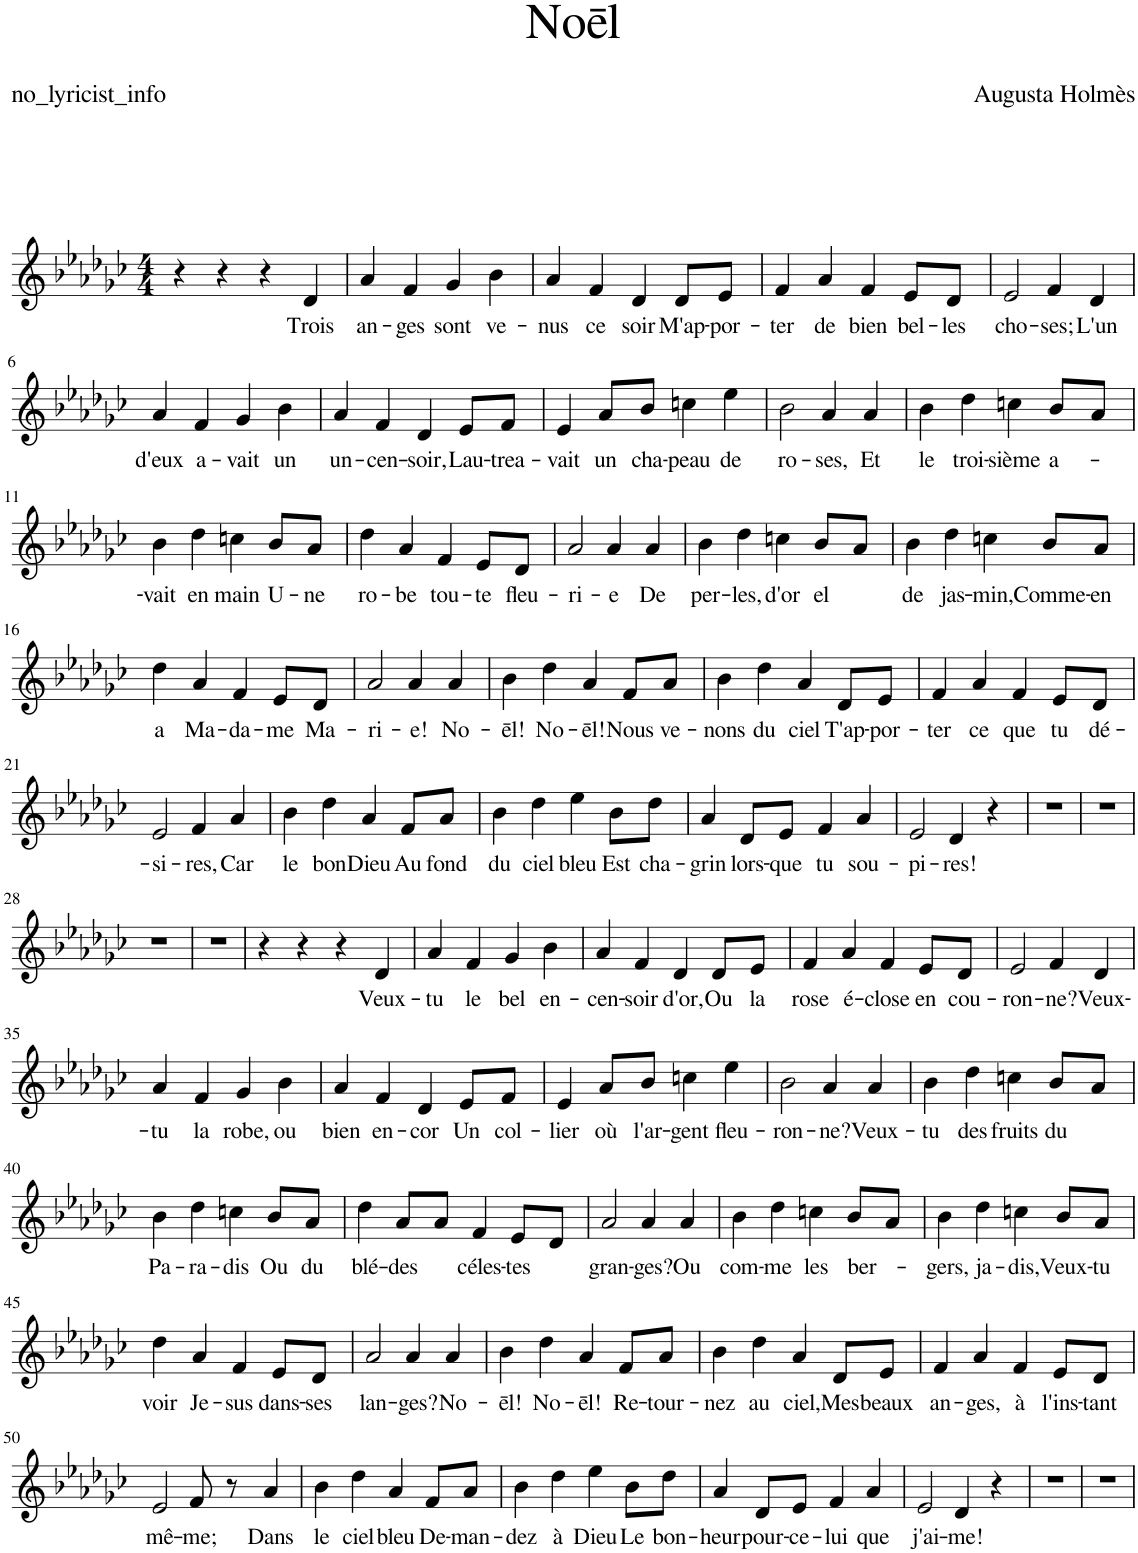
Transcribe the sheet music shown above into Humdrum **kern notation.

**kern	**text
*part1	*part1
*staff1	*staff1
*I"Piano	*
*I'Pno	*
*clefG2	*
*k[b-e-a-d-g-c-]	*
*M4/4	*
=1	=1
4r	.
4r	.
4r	.
!	!LO:LY:b
4d-/	Trois
=2	=2
!	!LO:LY:b
4a-/	an-
!	!LO:LY:b
4f/	-ges
!	!LO:LY:b
4g-/	sont
!	!LO:LY:b
4b-\	ve-
=3	=3
!	!LO:LY:b
4a-/	-nus
!	!LO:LY:b
4f/	ce
!	!LO:LY:b
4d-/	soir
!	!LO:LY:b
8d-/L	M'ap-
!	!LO:LY:b
8e-/J	-por-
=4	=4
!	!LO:LY:b
4f/	-ter
!	!LO:LY:b
4a-/	de
!	!LO:LY:b
4f/	bien
!	!LO:LY:b
8e-/L	bel-
!	!LO:LY:b
8d-/J	-les
=5	=5
!	!LO:LY:b
2e-/	cho-
!	!LO:LY:b
4f/	-ses;
!	!LO:LY:b
4d-/	L'un
!!LO:LB:g=z
=6	=6
!	!LO:LY:b
4a-/	d'eux
!	!LO:LY:b
4f/	a-
!	!LO:LY:b
4g-/	-vait
!	!LO:LY:b
4b-\	un
=7	=7
!	!LO:LY:b
4a-/	un-
!	!LO:LY:b
4f/	-cen-
!	!LO:LY:b
4d-/	-soir,
!	!LO:LY:b
8e-/L	Lau-
!	!LO:LY:b
8f/J	-trea-
=8	=8
!	!LO:LY:b
4e-/	-vait
!	!LO:LY:b
8a-/L	un
!	!LO:LY:b
8b-/J	cha-
!	!LO:LY:b
4ccn\	-peau
!	!LO:LY:b
4ee-\	de
=9	=9
!	!LO:LY:b
2b-\	ro-
!	!LO:LY:b
4a-/	-ses,
!	!LO:LY:b
4a-/	Et
=10	=10
!	!LO:LY:b
4b-\	le
!	!LO:LY:b
4dd-\	troi-
!	!LO:LY:b
4ccn\	-sième
!	!LO:LY:b
8b-/L	a-
8a-/J	.
!!LO:LB:g=z
=11	=11
!	!LO:LY:b
4b-\	-vait
!	!LO:LY:b
4dd-\	en
!	!LO:LY:b
4ccn\	main
!	!LO:LY:b
8b-/L	U-
!	!LO:LY:b
8a-/J	-ne
=12	=12
!	!LO:LY:b
4dd-\	ro-
!	!LO:LY:b
4a-/	-be
!	!LO:LY:b
4f/	tou-
!	!LO:LY:b
8e-/L	-te
!	!LO:LY:b
8d-/J	fleu-
=13	=13
!	!LO:LY:b
2a-/	-ri-
!	!LO:LY:b
4a-/	-e
!	!LO:LY:b
4a-/	De
=14	=14
!	!LO:LY:b
4b-\	per-
!	!LO:LY:b
4dd-\	-les,
!	!LO:LY:b
4ccn\	d'or
!	!LO:LY:b
8b-/L	el
8a-/J	.
=15	=15
!	!LO:LY:b
4b-\	de
!	!LO:LY:b
4dd-\	jas-
!	!LO:LY:b
4ccn\	-min,
!	!LO:LY:b
8b-/L	Comme-
!	!LO:LY:b
8a-/J	-en
!!LO:LB:g=z
=16	=16
!	!LO:LY:b
4dd-\	a
!	!LO:LY:b
4a-/	Ma-
!	!LO:LY:b
4f/	-da-
!	!LO:LY:b
8e-/L	-me
!	!LO:LY:b
8d-/J	Ma-
=17	=17
!	!LO:LY:b
2a-/	-ri-
!	!LO:LY:b
4a-/	-e!
!	!LO:LY:b
4a-/	No-
=18	=18
!	!LO:LY:b
4b-\	-ēl!
!	!LO:LY:b
4dd-\	No-
!	!LO:LY:b
4a-/	-ēl!
!	!LO:LY:b
8f/L	Nous
!	!LO:LY:b
8a-/J	ve-
=19	=19
!	!LO:LY:b
4b-\	-nons
!	!LO:LY:b
4dd-\	du
!	!LO:LY:b
4a-/	ciel
!	!LO:LY:b
8d-/L	T'ap-
!	!LO:LY:b
8e-/J	-por-
=20	=20
!	!LO:LY:b
4f/	-ter
!	!LO:LY:b
4a-/	ce
!	!LO:LY:b
4f/	que
!	!LO:LY:b
8e-/L	tu
!	!LO:LY:b
8d-/J	dé-
!!LO:LB:g=z
=21	=21
!	!LO:LY:b
2e-/	-si-
!	!LO:LY:b
4f/	-res,
!	!LO:LY:b
4a-/	Car
=22	=22
!	!LO:LY:b
4b-\	le
!	!LO:LY:b
4dd-\	bon
!	!LO:LY:b
4a-/	Dieu
!	!LO:LY:b
8f/L	Au
!	!LO:LY:b
8a-/J	fond
=23	=23
!	!LO:LY:b
4b-\	du
!	!LO:LY:b
4dd-\	ciel
!	!LO:LY:b
4ee-\	bleu
!	!LO:LY:b
8b-\L	Est
!	!LO:LY:b
8dd-\J	cha-
=24	=24
!	!LO:LY:b
4a-/	-grin
!	!LO:LY:b
8d-/L	lors-
!	!LO:LY:b
8e-/J	-que
!	!LO:LY:b
4f/	tu
!	!LO:LY:b
4a-/	sou-
=25	=25
!	!LO:LY:b
2e-/	-pi-
!	!LO:LY:b
4d-/	-res!
4r	.
=26	=26
1r	.
=27	=27
1r	.
!!LO:LB:g=z
=28	=28
1r	.
=29	=29
1r	.
=30	=30
4r	.
4r	.
4r	.
!	!LO:LY:b
4d-/	Veux-
=31	=31
!	!LO:LY:b
4a-/	-tu
!	!LO:LY:b
4f/	le
!	!LO:LY:b
4g-/	bel
!	!LO:LY:b
4b-\	en-
=32	=32
!	!LO:LY:b
4a-/	-cen-
!	!LO:LY:b
4f/	-soir
!	!LO:LY:b
4d-/	d'or,
!	!LO:LY:b
8d-/L	Ou
!	!LO:LY:b
8e-/J	la
=33	=33
!	!LO:LY:b
4f/	rose
!	!LO:LY:b
4a-/	é-
!	!LO:LY:b
4f/	-close
!	!LO:LY:b
8e-/L	en
!	!LO:LY:b
8d-/J	cou-
=34	=34
!	!LO:LY:b
2e-/	-ron-
!	!LO:LY:b
4f/	-ne?
!	!LO:LY:b
4d-/	Veux-
!!LO:LB:g=z
=35	=35
!	!LO:LY:b
4a-/	-tu
!	!LO:LY:b
4f/	la
!	!LO:LY:b
4g-/	robe,
!	!LO:LY:b
4b-\	ou
=36	=36
!	!LO:LY:b
4a-/	bien
!	!LO:LY:b
4f/	en-
!	!LO:LY:b
4d-/	-cor
!	!LO:LY:b
8e-/L	Un
!	!LO:LY:b
8f/J	col-
=37	=37
!	!LO:LY:b
4e-/	-lier
!	!LO:LY:b
8a-/L	où
!	!LO:LY:b
8b-/J	l'ar-
!	!LO:LY:b
4ccn\	-gent
!	!LO:LY:b
4ee-\	fleu-
=38	=38
!	!LO:LY:b
2b-\	-ron-
!	!LO:LY:b
4a-/	-ne?
!	!LO:LY:b
4a-/	Veux-
=39	=39
!	!LO:LY:b
4b-\	-tu
!	!LO:LY:b
4dd-\	des
!	!LO:LY:b
4ccn\	fruits
!	!LO:LY:b
8b-/L	du
8a-/J	.
!!LO:LB:g=z
=40	=40
!	!LO:LY:b
4b-\	Pa-
!	!LO:LY:b
4dd-\	-ra-
!	!LO:LY:b
4ccn\	-dis
!	!LO:LY:b
8b-/L	Ou
!	!LO:LY:b
8a-/J	du
=41	=41
!	!LO:LY:b
4dd-\	blé-
!	!LO:LY:b
8a-/L	-des
8a-/J	.
!	!LO:LY:b
4f/	céles-
!	!LO:LY:b
8e-/L	-tes
8d-/J	.
=42	=42
!	!LO:LY:b
2a-/	gran-
!	!LO:LY:b
4a-/	-ges?
!	!LO:LY:b
4a-/	Ou
=43	=43
!	!LO:LY:b
4b-\	com-
!	!LO:LY:b
4dd-\	-me
!	!LO:LY:b
4ccn\	les
!	!LO:LY:b
8b-/L	ber-
8a-/J	.
=44	=44
!	!LO:LY:b
4b-\	-gers,
!	!LO:LY:b
4dd-\	ja-
!	!LO:LY:b
4ccn\	-dis,
!	!LO:LY:b
8b-/L	Veux-
!	!LO:LY:b
8a-/J	-tu
!!LO:LB:g=z
=45	=45
!	!LO:LY:b
4dd-\	voir
!	!LO:LY:b
4a-/	Je-
!	!LO:LY:b
4f/	-sus
!	!LO:LY:b
8e-/L	dans-
!	!LO:LY:b
8d-/J	-ses
=46	=46
!	!LO:LY:b
2a-/	lan-
!	!LO:LY:b
4a-/	-ges?
!	!LO:LY:b
4a-/	No-
=47	=47
!	!LO:LY:b
4b-\	-ēl!
!	!LO:LY:b
4dd-\	No-
!	!LO:LY:b
4a-/	-ēl!
!	!LO:LY:b
8f/L	Re-
!	!LO:LY:b
8a-/J	-tour-
=48	=48
!	!LO:LY:b
4b-\	-nez
!	!LO:LY:b
4dd-\	au
!	!LO:LY:b
4a-/	ciel,
!	!LO:LY:b
8d-/L	Mes
!	!LO:LY:b
8e-/J	beaux
=49	=49
!	!LO:LY:b
4f/	an-
!	!LO:LY:b
4a-/	-ges,
!	!LO:LY:b
4f/	à
!	!LO:LY:b
8e-/L	l'ins-
!	!LO:LY:b
8d-/J	-tant
!!LO:LB:g=z
=50	=50
!	!LO:LY:b
2e-/	mê-
!	!LO:LY:b
8f/	-me;
8r	.
!	!LO:LY:b
4a-/	Dans
=51	=51
!	!LO:LY:b
4b-\	le
!	!LO:LY:b
4dd-\	ciel
!	!LO:LY:b
4a-/	bleu
!	!LO:LY:b
8f/L	De-
!	!LO:LY:b
8a-/J	-man-
=52	=52
!	!LO:LY:b
4b-\	-dez
!	!LO:LY:b
4dd-\	à
!	!LO:LY:b
4ee-\	Dieu
!	!LO:LY:b
8b-\L	Le
!	!LO:LY:b
8dd-\J	bon-
=53	=53
!	!LO:LY:b
4a-/	-heur
!	!LO:LY:b
8d-/L	pour-
!	!LO:LY:b
8e-/J	-ce-
!	!LO:LY:b
4f/	-lui
!	!LO:LY:b
4a-/	que
=54	=54
!	!LO:LY:b
2e-/	j'ai-
!	!LO:LY:b
4d-/	-me!
4r	.
=55	=55
1r	.
=56	=56
1r	.
=	=
*-	*-
